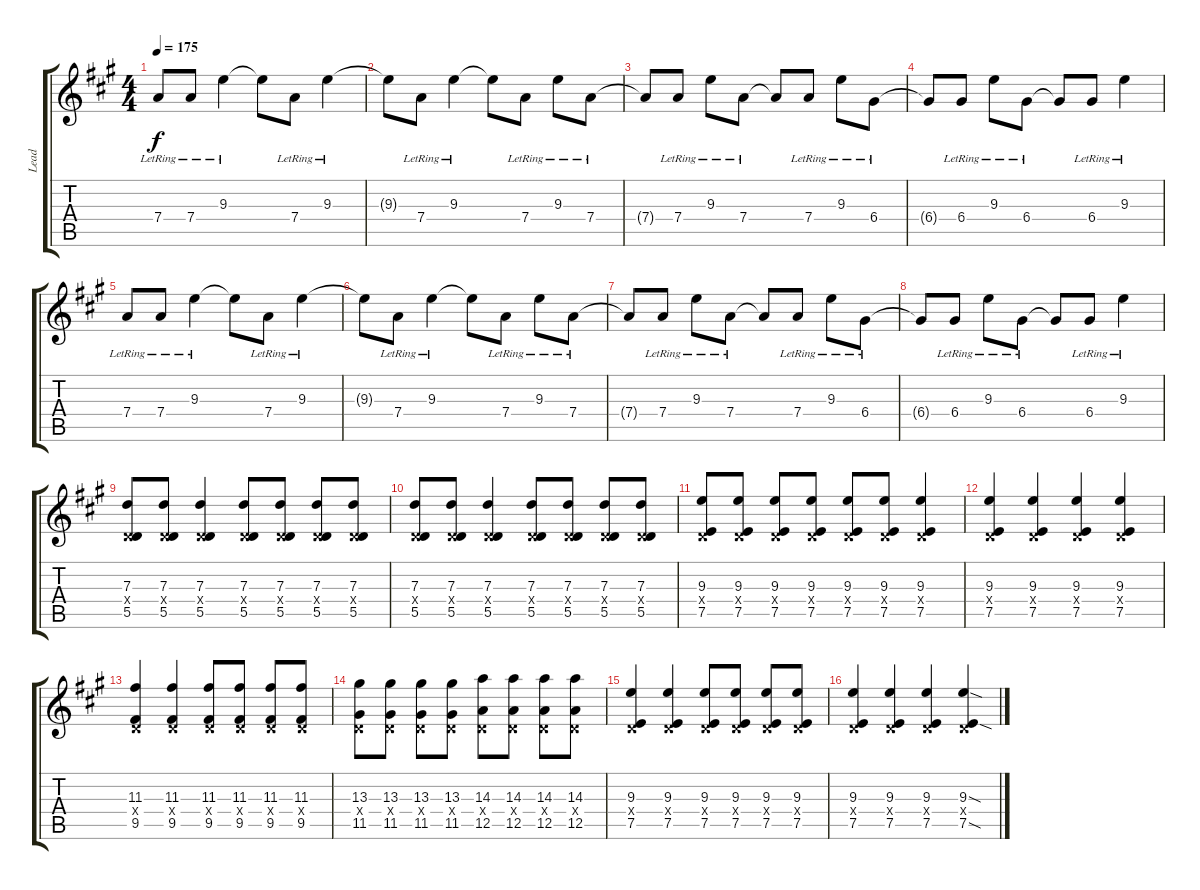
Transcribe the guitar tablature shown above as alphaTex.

\track ("Lead" "Lead") {instrument distortionguitar}
\staff {score tabs}
\tuning (E4 B3 G3 D3 A2 D2) {hide}
\ts (4 4)
\tempo 175
\clef g2
\ks f#minor
7.4{lr}.8{dy f} 7.4{lr}.8 9.3{lr}.4 9.3{t}.8 7.4{lr}.8 9.3{lr}.4 |
9.3{t}.8 7.4{lr}.8 9.3{lr}.4 9.3{t}.8 7.4{lr}.8 9.3{lr}.8 7.4{lr}.8 |
7.4{t}.8 7.4{lr}.8 9.3{lr}.8 7.4{lr}.8 7.4{t}.8 7.4{lr}.8 9.3{lr}.8 6.4{lr}.8 |
6.4{t}.8 6.4{lr}.8 9.3{lr}.8 6.4{lr}.8 6.4{t}.8 6.4{lr}.8 9.3{lr}.4 |
7.4{lr}.8 7.4{lr}.8 9.3{lr}.4 9.3{t}.8 7.4{lr}.8 9.3{lr}.4 |
9.3{t}.8 7.4{lr}.8 9.3{lr}.4 9.3{t}.8 7.4{lr}.8 9.3{lr}.8 7.4{lr}.8 |
7.4{t}.8 7.4{lr}.8 9.3{lr}.8 7.4{lr}.8 7.4{t}.8 7.4{lr}.8 9.3{lr}.8 6.4{lr}.8 |
6.4{t}.8 6.4{lr}.8 9.3{lr}.8 6.4{lr}.8 6.4{t}.8 6.4{lr}.8 9.3{lr}.4 |
(7.3 0.4{x} 5.5).8 (7.3 0.4{x} 5.5).8 (7.3 0.4{x} 5.5).4 (7.3 0.4{x} 5.5).8 (7.3 0.4{x} 5.5).8 (7.3 0.4{x} 5.5).8 (7.3 0.4{x} 5.5).8 |
(7.3 0.4{x} 5.5).8 (7.3 0.4{x} 5.5).8 (7.3 0.4{x} 5.5).4 (7.3 0.4{x} 5.5).8 (7.3 0.4{x} 5.5).8 (7.3 0.4{x} 5.5).8 (7.3 0.4{x} 5.5).8 |
(9.3 0.4{x} 7.5).8 (9.3 0.4{x} 7.5).8 (9.3 0.4{x} 7.5).8 (9.3 0.4{x} 7.5).8 (9.3 0.4{x} 7.5).8 (9.3 0.4{x} 7.5).8 (9.3 0.4{x} 7.5).4 |
(9.3 0.4{x} 7.5).4 (9.3 0.4{x} 7.5).4 (9.3 0.4{x} 7.5).4 (9.3 0.4{x} 7.5).4 |
(11.3 0.4{x} 9.5).4 (11.3 0.4{x} 9.5).4 (11.3 0.4{x} 9.5).8 (11.3 0.4{x} 9.5).8 (11.3 0.4{x} 9.5).8 (11.3 0.4{x} 9.5).8 |
(13.3 0.4{x} 11.5).8 (13.3 0.4{x} 11.5).8 (13.3 0.4{x} 11.5).8 (13.3 0.4{x} 11.5).8 (14.3 0.4{x} 12.5).8 (14.3 0.4{x} 12.5).8 (14.3 0.4{x} 12.5).8 (14.3 0.4{x} 12.5).8 |
(9.3 0.4{x} 7.5).4 (9.3 0.4{x} 7.5).4 (9.3 0.4{x} 7.5).8 (9.3 0.4{x} 7.5).8 (9.3 0.4{x} 7.5).8 (9.3 0.4{x} 7.5).8 |
(9.3 0.4{x} 7.5).4 (9.3 0.4{x} 7.5).4 (9.3 0.4{x} 7.5).4 (9.3{sod} 0.4{x} 7.5{sod}).4
